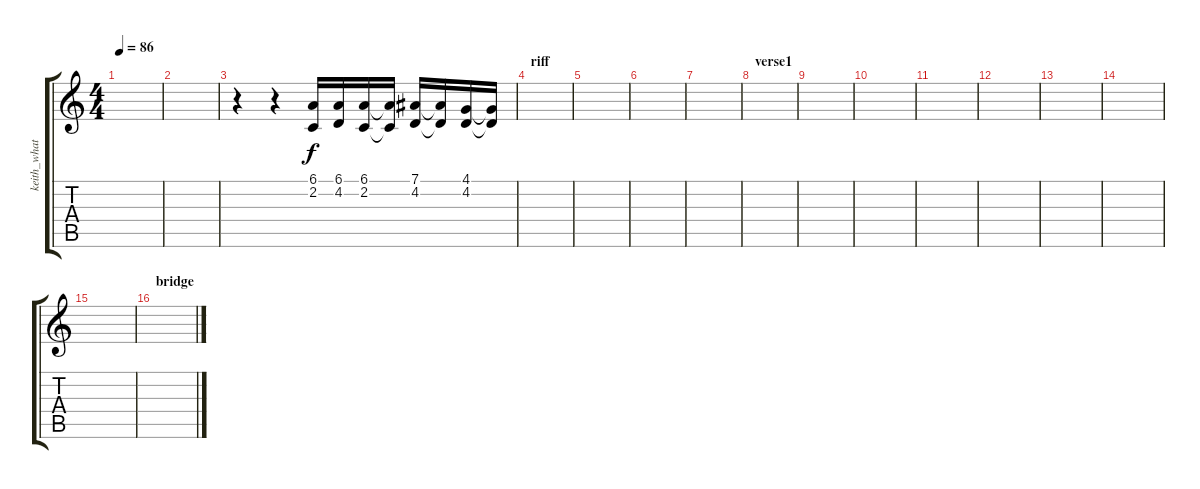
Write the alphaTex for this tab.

\track ("keith_what've" "keith_what") {instrument englishhorn}
\staff {score tabs}
\tuning (Eb4 Bb3 Gb3 Db3 Ab2 Eb2) {hide}
\ts (4 4)
\tempo 86
\clef g2
\ks c
|
|
r.4 r.4 (6.1 2.2).16 (6.1 4.2).16 (6.1 2.2).16 (6.1{t} 2.2{t}).16 (7.1 4.2).16 (7.1{t} 4.2{t}).16 (4.1 4.2).16 (4.1{t} 4.2{t}).16 |
\section ("" "riff")
|
|
|
|
\section ("" "verse1")
|
|
|
|
|
|
|
|
\section ("" "bridge")
